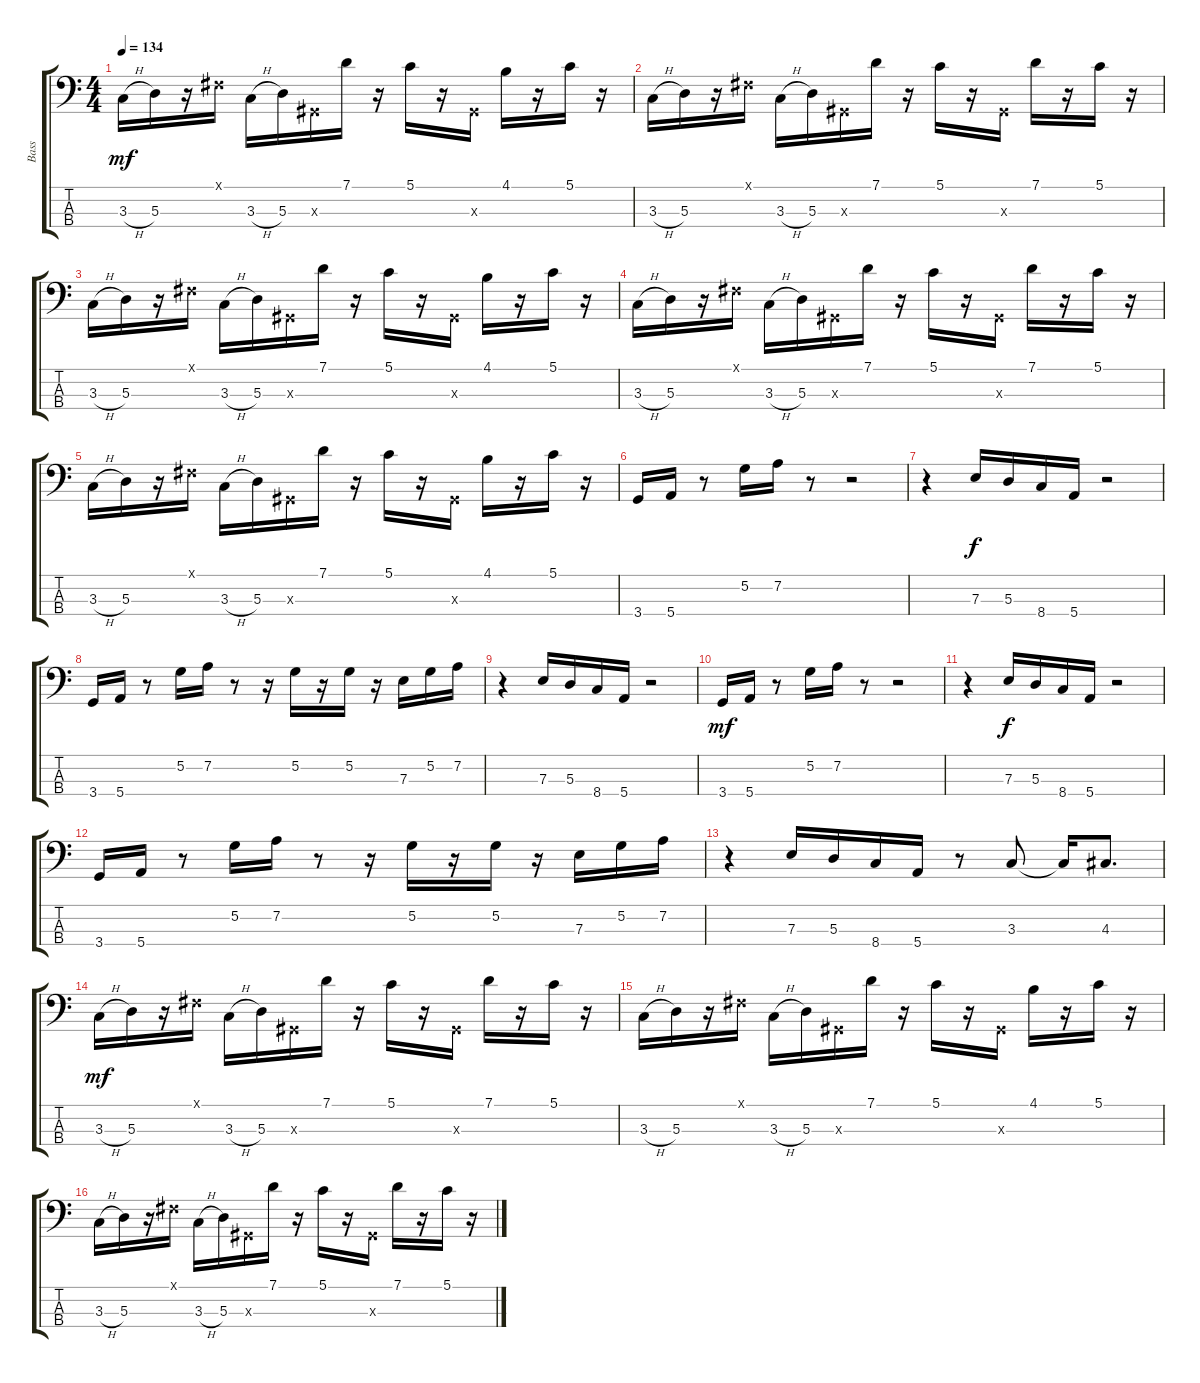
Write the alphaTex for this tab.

\track ("Bass" "Bass") {instrument slapbass1}
\staff {score tabs}
\tuning (G2 D2 A1 E1) {hide}
\ts (4 4)
\tempo 134
\clef f4
\ks c
3.3{h}.16{dy mf} 5.3.16 r.16 -1.1{x}.16 3.3{h}.16 5.3.16 -1.3{x}.16 7.1.16 r.16 5.1.16 r.16 -1.3{x}.16 4.1.16 r.16 5.1.16 r.16 |
3.3{h}.16 5.3.16 r.16 -1.1{x}.16 3.3{h}.16 5.3.16 -1.3{x}.16 7.1.16 r.16 5.1.16 r.16 -1.3{x}.16 7.1.16 r.16 5.1.16 r.16 |
3.3{h}.16 5.3.16 r.16 -1.1{x}.16 3.3{h}.16 5.3.16 -1.3{x}.16 7.1.16 r.16 5.1.16 r.16 -1.3{x}.16 4.1.16 r.16 5.1.16 r.16 |
3.3{h}.16 5.3.16 r.16 -1.1{x}.16 3.3{h}.16 5.3.16 -1.3{x}.16 7.1.16 r.16 5.1.16 r.16 -1.3{x}.16 7.1.16 r.16 5.1.16 r.16 |
3.3{h}.16 5.3.16 r.16 -1.1{x}.16 3.3{h}.16 5.3.16 -1.3{x}.16 7.1.16 r.16 5.1.16 r.16 -1.3{x}.16 4.1.16 r.16 5.1.16 r.16 |
3.4.16{instrument electricbassfinger} 5.4.16 r.8 5.2.16 7.2.16 r.8 r.2 |
r.4 7.3.16{dy f} 5.3.16 8.4.16 5.4.16 r.2 |
3.4.16 5.4.16 r.8 5.2.16 7.2.16 r.8 r.16 5.2.16 r.16 5.2.16 r.16 7.3.16 5.2.16 7.2.16 |
r.4 7.3.16 5.3.16 8.4.16 5.4.16 r.2 |
3.4.16{dy mf} 5.4.16 r.8 5.2.16 7.2.16 r.8 r.2 |
r.4 7.3.16{dy f} 5.3.16 8.4.16 5.4.16 r.2 |
3.4.16 5.4.16 r.8 5.2.16 7.2.16 r.8 r.16 5.2.16 r.16 5.2.16 r.16 7.3.16 5.2.16 7.2.16 |
r.4 7.3.16 5.3.16 8.4.16 5.4.16 r.8 3.3.8 3.3{t}.16 4.3.8{d} |
3.3{h}.16{dy mf instrument slapbass1} 5.3.16 r.16 -1.1{x}.16 3.3{h}.16 5.3.16 -1.3{x}.16 7.1.16 r.16 5.1.16 r.16 -1.3{x}.16 7.1.16 r.16 5.1.16 r.16 |
3.3{h}.16 5.3.16 r.16 -1.1{x}.16 3.3{h}.16 5.3.16 -1.3{x}.16 7.1.16 r.16 5.1.16 r.16 -1.3{x}.16 4.1.16 r.16 5.1.16 r.16 |
3.3{h}.16 5.3.16 r.16 -1.1{x}.16 3.3{h}.16 5.3.16 -1.3{x}.16 7.1.16 r.16 5.1.16 r.16 -1.3{x}.16 7.1.16 r.16 5.1.16 r.16
